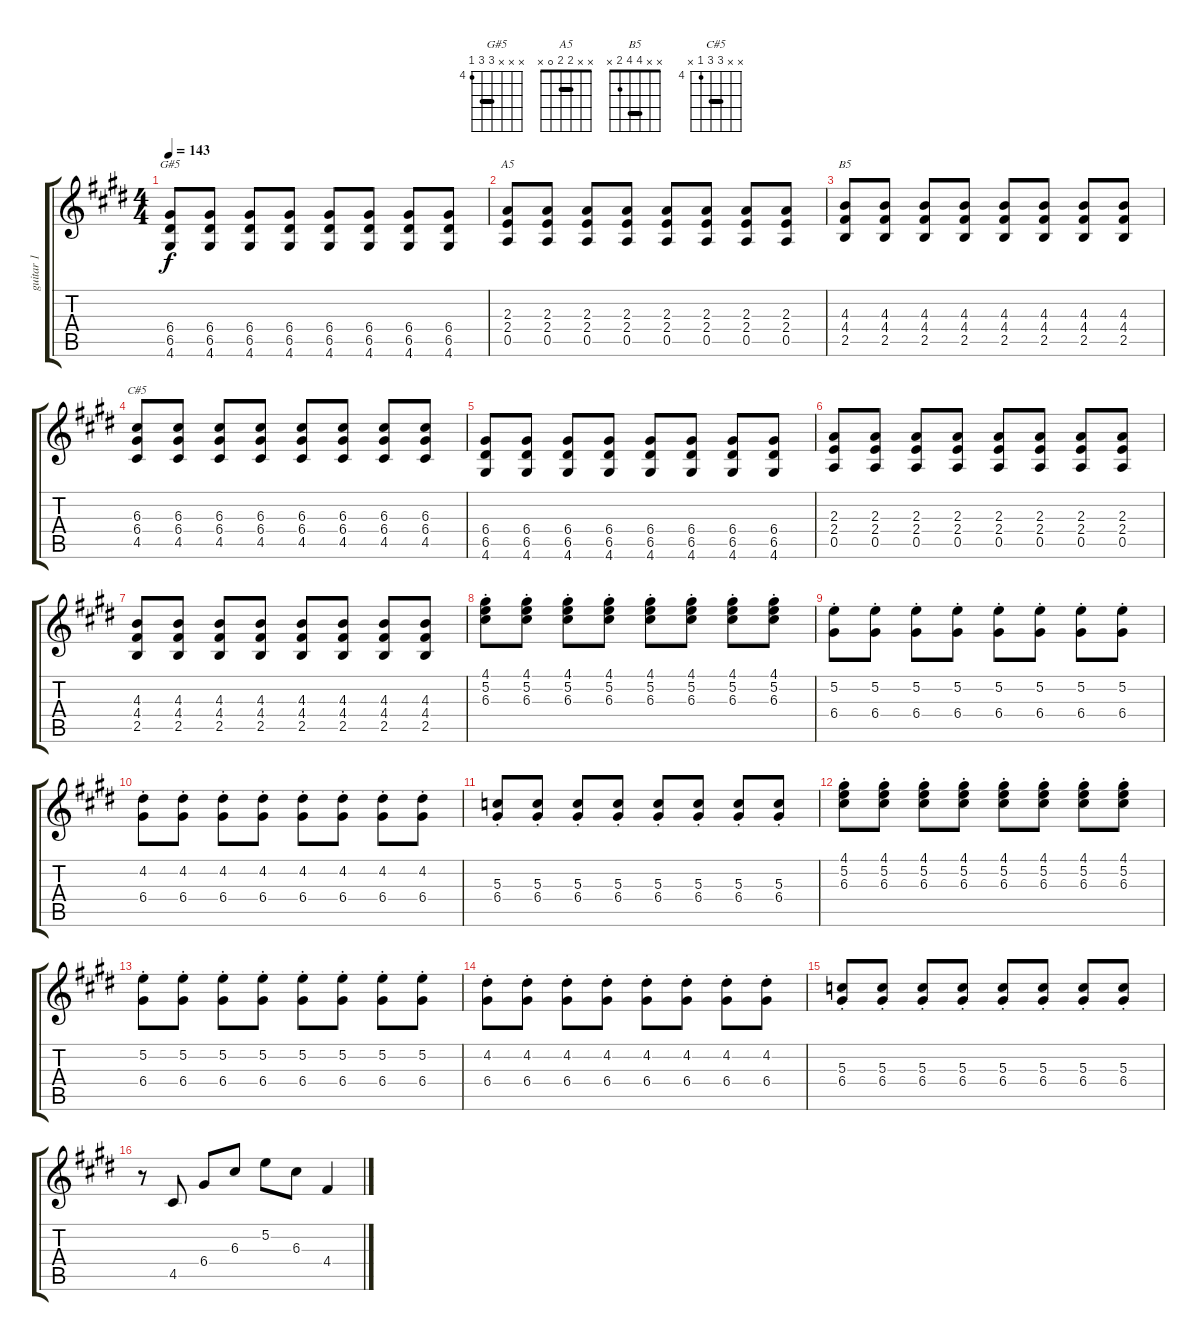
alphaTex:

\track ("guitar 1" "guitar 1") {instrument distortionguitar}
\staff {score tabs}
\tuning (E4 B3 G3 D3 A2 E2) {hide}
\chord ("G#5" x x x 6 6 4) {firstfret 4 barre 6}
\chord ("A5" x x 2 2 0 x) {barre 2}
\chord ("B5" x x 4 4 2 x) {barre 4}
\chord ("C#5" x x 6 6 4 x) {firstfret 4 barre 6}
\ts (4 4)
\tempo 143
\clef g2
\ks c#minor
(6.4 6.5 4.6).8{ch "G#5" dy f} (6.4 6.5 4.6).8 (6.4 6.5 4.6).8 (6.4 6.5 4.6).8 (6.4 6.5 4.6).8 (6.4 6.5 4.6).8 (6.4 6.5 4.6).8 (6.4 6.5 4.6).8 |
(2.3 2.4 0.5).8{ch "A5"} (2.3 2.4 0.5).8 (2.3 2.4 0.5).8 (2.3 2.4 0.5).8 (2.3 2.4 0.5).8 (2.3 2.4 0.5).8 (2.3 2.4 0.5).8 (2.3 2.4 0.5).8 |
(4.3 4.4 2.5).8{ch "B5"} (4.3 4.4 2.5).8 (4.3 4.4 2.5).8 (4.3 4.4 2.5).8 (4.3 4.4 2.5).8 (4.3 4.4 2.5).8 (4.3 4.4 2.5).8 (4.3 4.4 2.5).8 |
(6.3 6.4 4.5).8{ch "C#5"} (6.3 6.4 4.5).8 (6.3 6.4 4.5).8 (6.3 6.4 4.5).8 (6.3 6.4 4.5).8 (6.3 6.4 4.5).8 (6.3 6.4 4.5).8 (6.3 6.4 4.5).8 |
(6.4 6.5 4.6).8 (6.4 6.5 4.6).8 (6.4 6.5 4.6).8 (6.4 6.5 4.6).8 (6.4 6.5 4.6).8 (6.4 6.5 4.6).8 (6.4 6.5 4.6).8 (6.4 6.5 4.6).8 |
(2.3 2.4 0.5).8 (2.3 2.4 0.5).8 (2.3 2.4 0.5).8 (2.3 2.4 0.5).8 (2.3 2.4 0.5).8 (2.3 2.4 0.5).8 (2.3 2.4 0.5).8 (2.3 2.4 0.5).8 |
(4.3 4.4 2.5).8 (4.3 4.4 2.5).8 (4.3 4.4 2.5).8 (4.3 4.4 2.5).8 (4.3 4.4 2.5).8 (4.3 4.4 2.5).8 (4.3 4.4 2.5).8 (4.3 4.4 2.5).8 |
(4.1{st} 5.2{st} 6.3{st}).8 (4.1{st} 5.2{st} 6.3{st}).8 (4.1{st} 5.2{st} 6.3{st}).8 (4.1{st} 5.2{st} 6.3{st}).8 (4.1{st} 5.2{st} 6.3{st}).8 (4.1{st} 5.2{st} 6.3{st}).8 (4.1{st} 5.2{st} 6.3{st}).8 (4.1{st} 5.2{st} 6.3{st}).8 |
(5.2{st} 6.4{st}).8 (5.2{st} 6.4{st}).8 (5.2{st} 6.4{st}).8 (5.2{st} 6.4{st}).8 (5.2{st} 6.4{st}).8 (5.2{st} 6.4{st}).8 (5.2{st} 6.4{st}).8 (5.2{st} 6.4{st}).8 |
(4.2{st} 6.4{st}).8 (4.2{st} 6.4{st}).8 (4.2{st} 6.4{st}).8 (4.2{st} 6.4{st}).8 (4.2{st} 6.4{st}).8 (4.2{st} 6.4{st}).8 (4.2{st} 6.4{st}).8 (4.2{st} 6.4{st}).8 |
(5.3{st} 6.4{st}).8 (5.3{st} 6.4{st}).8 (5.3{st} 6.4{st}).8 (5.3{st} 6.4{st}).8 (5.3{st} 6.4{st}).8 (5.3{st} 6.4{st}).8 (5.3{st} 6.4{st}).8 (5.3{st} 6.4{st}).8 |
(4.1{st} 5.2{st} 6.3{st}).8 (4.1{st} 5.2{st} 6.3{st}).8 (4.1{st} 5.2{st} 6.3{st}).8 (4.1{st} 5.2{st} 6.3{st}).8 (4.1{st} 5.2{st} 6.3{st}).8 (4.1{st} 5.2{st} 6.3{st}).8 (4.1{st} 5.2{st} 6.3{st}).8 (4.1{st} 5.2{st} 6.3{st}).8 |
(5.2{st} 6.4{st}).8 (5.2{st} 6.4{st}).8 (5.2{st} 6.4{st}).8 (5.2{st} 6.4{st}).8 (5.2{st} 6.4{st}).8 (5.2{st} 6.4{st}).8 (5.2{st} 6.4{st}).8 (5.2{st} 6.4{st}).8 |
(4.2{st} 6.4{st}).8 (4.2{st} 6.4{st}).8 (4.2{st} 6.4{st}).8 (4.2{st} 6.4{st}).8 (4.2{st} 6.4{st}).8 (4.2{st} 6.4{st}).8 (4.2{st} 6.4{st}).8 (4.2{st} 6.4{st}).8 |
(5.3{st} 6.4{st}).8 (5.3{st} 6.4{st}).8 (5.3{st} 6.4{st}).8 (5.3{st} 6.4{st}).8 (5.3{st} 6.4{st}).8 (5.3{st} 6.4{st}).8 (5.3{st} 6.4{st}).8 (5.3{st} 6.4{st}).8 |
r.8{instrument electricguitarmuted} 4.5.8 6.4.8 6.3.8 5.2.8 6.3.8 4.4.4
